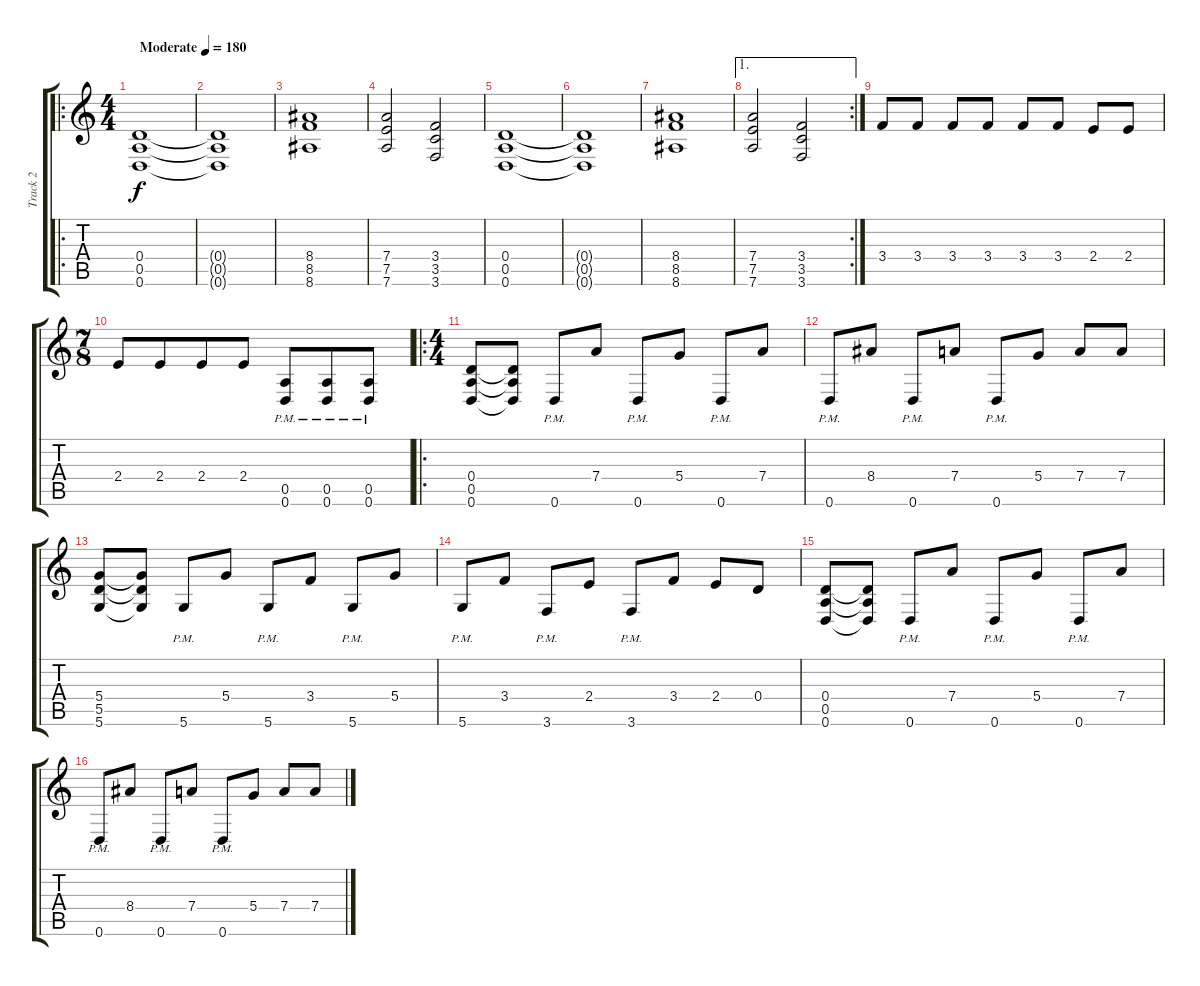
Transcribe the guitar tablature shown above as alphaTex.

\track ("Track 2" "Track 2") {instrument distortionguitar}
\staff {score tabs}
\tuning (E4 B3 G3 D3 A2 D2) {hide}
\ro
\ts (4 4)
\tempo (180 "Moderate")
\clef g2
\ks c
(0.4 0.5 0.6).1{dy f instrument distortionguitar} |
(0.4{t} 0.5{t} 0.6{t}).1 |
(8.4 8.5 8.6).1 |
(7.4 7.5 7.6).2 (3.4 3.5 3.6).2 |
(0.4 0.5 0.6).1 |
(0.4{t} 0.5{t} 0.6{t}).1 |
(8.4 8.5 8.6).1 |
\ae 1
\rc 2
(7.4 7.5 7.6).2 (3.4 3.5 3.6).2 |
3.4.8 3.4.8 3.4.8 3.4.8 3.4.8 3.4.8 2.4.8 2.4.8 |
\ts (7 8)
2.4.8 2.4.8 2.4.8 2.4.8 (0.5{pm} 0.6{pm}).8 (0.5{pm} 0.6).8 (0.5{pm} 0.6{pm}).8 |
\ro
\ts (4 4)
(0.4 0.5 0.6).8 (0.4{t} 0.5{t} 0.6{t}).8 0.6{pm}.8 7.4.8 0.6{pm}.8 5.4.8 0.6{pm}.8 7.4.8 |
0.6{pm}.8 8.4.8 0.6{pm}.8 7.4.8 0.6{pm}.8 5.4.8 7.4.8 7.4.8 |
(5.4 5.5 5.6).8 (5.4{t} 5.5{t} 5.6{t}).8 5.6{pm}.8 5.4.8 5.6{pm}.8 3.4.8 5.6{pm}.8 5.4.8 |
5.6{pm}.8 3.4.8 3.6{pm}.8 2.4.8 3.6{pm}.8 3.4.8 2.4.8 0.4.8 |
(0.4 0.5 0.6).8 (0.4{t} 0.5{t} 0.6{t}).8 0.6{pm}.8 7.4.8 0.6{pm}.8 5.4.8 0.6{pm}.8 7.4.8 |
0.6{pm}.8 8.4.8 0.6{pm}.8 7.4.8 0.6{pm}.8 5.4.8 7.4.8 7.4.8
